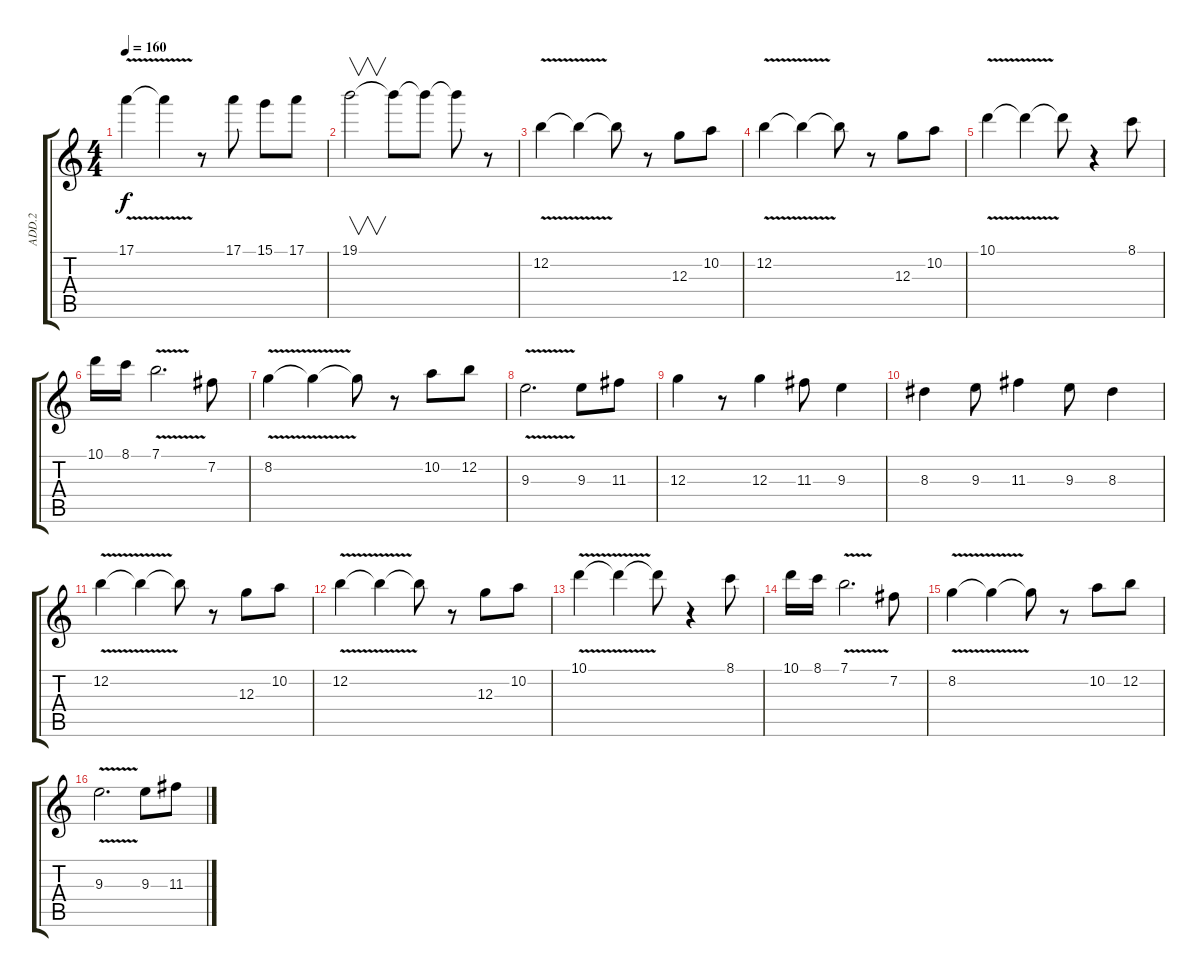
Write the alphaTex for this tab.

\track ("ADD.2" "ADD.2") {instrument overdrivenguitar}
\staff {score tabs}
\tuning (E4 B3 G3 D3 A2 E2) {hide}
\ts (4 4)
\tempo 160
\clef g2
\ks c
17.1{v}.4{dy f} 17.1{t}.4 r.8 17.1.8 15.1.8 17.1.8 |
19.1.2{v} 19.1{t}.8 19.1{t}.8 19.1{t}.8 r.8 |
12.2{v}.4 12.2{t}.4 12.2{t}.8 r.8 12.3.8 10.2.8 |
12.2{v}.4 12.2{t}.4 12.2{t}.8 r.8 12.3.8 10.2.8 |
10.1{v}.4 10.1{t}.4 10.1{t}.8 r.4 8.1.8 |
10.1.16 8.1.16 7.1{v}.2{d} 7.2.8 |
8.2{v}.4 8.2{t}.4 8.2{t}.8 r.8 10.2.8 12.2.8 |
9.3{v}.2{d} 9.3.8 11.3.8 |
12.3.4 r.8 12.3.4 11.3.8 9.3.4 |
8.3.4 9.3.8 11.3.4 9.3.8 8.3.4 |
12.2{v}.4 12.2{t}.4 12.2{t}.8 r.8 12.3.8 10.2.8 |
12.2{v}.4 12.2{t}.4 12.2{t}.8 r.8 12.3.8 10.2.8 |
10.1{v}.4 10.1{t}.4 10.1{t}.8 r.4 8.1.8 |
10.1.16 8.1.16 7.1{v}.2{d} 7.2.8 |
8.2{v}.4 8.2{t}.4 8.2{t}.8 r.8 10.2.8 12.2.8 |
9.3{v}.2{d} 9.3.8 11.3.8
